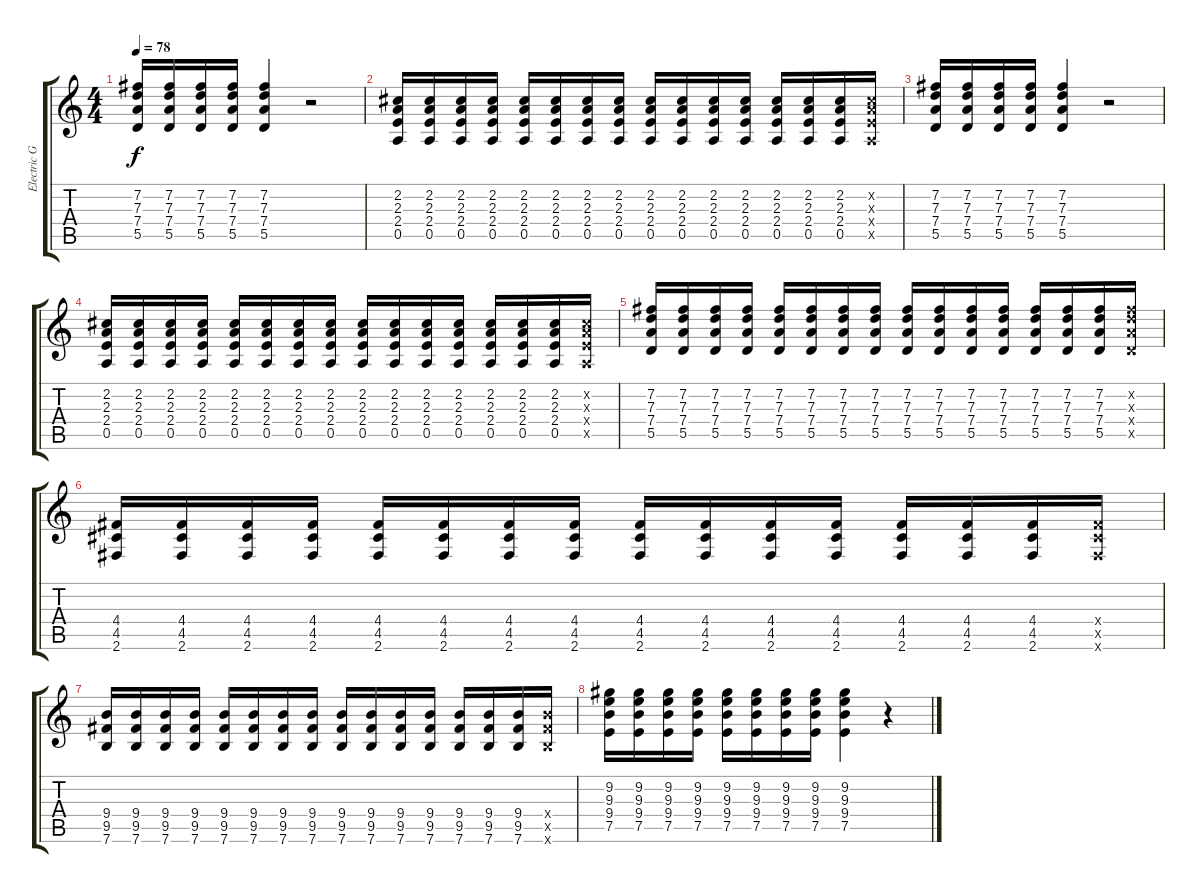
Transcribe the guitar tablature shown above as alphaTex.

\track ("Electric Guitar 1" "Electric G") {instrument distortionguitar}
\staff {score tabs}
\tuning (E4 B3 G3 D3 A2 E2) {hide}
\ts (4 4)
\tempo 78
\clef g2
\ks c
(7.2 7.3 7.4 5.5).16{dy f} (7.2 7.3 7.4 5.5).16 (7.2 7.3 7.4 5.5).16 (7.2 7.3 7.4 5.5).16 (7.2 7.3 7.4 5.5).4 r.2 |
(2.2 2.3 2.4 0.5).16 (2.2 2.3 2.4 0.5).16 (2.2 2.3 2.4 0.5).16 (2.2 2.3 2.4 0.5).16 (2.2 2.3 2.4 0.5).16 (2.2 2.3 2.4 0.5).16 (2.2 2.3 2.4 0.5).16 (2.2 2.3 2.4 0.5).16 (2.2 2.3 2.4 0.5).16 (2.2 2.3 2.4 0.5).16 (2.2 2.3 2.4 0.5).16 (2.2 2.3 2.4 0.5).16 (2.2 2.3 2.4 0.5).16 (2.2 2.3 2.4 0.5).16 (2.2 2.3 2.4 0.5).16 (2.2{x} 2.3{x} 2.4{x} 0.5{x}).16 |
(7.2 7.3 7.4 5.5).16 (7.2 7.3 7.4 5.5).16 (7.2 7.3 7.4 5.5).16 (7.2 7.3 7.4 5.5).16 (7.2 7.3 7.4 5.5).4 r.2 |
(2.2 2.3 2.4 0.5).16 (2.2 2.3 2.4 0.5).16 (2.2 2.3 2.4 0.5).16 (2.2 2.3 2.4 0.5).16 (2.2 2.3 2.4 0.5).16 (2.2 2.3 2.4 0.5).16 (2.2 2.3 2.4 0.5).16 (2.2 2.3 2.4 0.5).16 (2.2 2.3 2.4 0.5).16 (2.2 2.3 2.4 0.5).16 (2.2 2.3 2.4 0.5).16 (2.2 2.3 2.4 0.5).16 (2.2 2.3 2.4 0.5).16 (2.2 2.3 2.4 0.5).16 (2.2 2.3 2.4 0.5).16 (2.2{x} 2.3{x} 2.4{x} 0.5{x}).16 |
(7.2 7.3 7.4 5.5).16 (7.2 7.3 7.4 5.5).16 (7.2 7.3 7.4 5.5).16 (7.2 7.3 7.4 5.5).16 (7.2 7.3 7.4 5.5).16 (7.2 7.3 7.4 5.5).16 (7.2 7.3 7.4 5.5).16 (7.2 7.3 7.4 5.5).16 (7.2 7.3 7.4 5.5).16 (7.2 7.3 7.4 5.5).16 (7.2 7.3 7.4 5.5).16 (7.2 7.3 7.4 5.5).16 (7.2 7.3 7.4 5.5).16 (7.2 7.3 7.4 5.5).16 (7.2 7.3 7.4 5.5).16 (7.2{x} 7.3{x} 7.4{x} 5.5{x}).16 |
(4.4 4.5 2.6).16 (4.4 4.5 2.6).16 (4.4 4.5 2.6).16 (4.4 4.5 2.6).16 (4.4 4.5 2.6).16 (4.4 4.5 2.6).16 (4.4 4.5 2.6).16 (4.4 4.5 2.6).16 (4.4 4.5 2.6).16 (4.4 4.5 2.6).16 (4.4 4.5 2.6).16 (4.4 4.5 2.6).16 (4.4 4.5 2.6).16 (4.4 4.5 2.6).16 (4.4 4.5 2.6).16 (4.4{x} 4.5{x} 2.6{x}).16 |
(9.4 9.5 7.6).16 (9.4 9.5 7.6).16 (9.4 9.5 7.6).16 (9.4 9.5 7.6).16 (9.4 9.5 7.6).16 (9.4 9.5 7.6).16 (9.4 9.5 7.6).16 (9.4 9.5 7.6).16 (9.4 9.5 7.6).16 (9.4 9.5 7.6).16 (9.4 9.5 7.6).16 (9.4 9.5 7.6).16 (9.4 9.5 7.6).16 (9.4 9.5 7.6).16 (9.4 9.5 7.6).16 (9.4{x} 9.5{x} 7.6{x}).16 |
(9.2 9.3 9.4 7.5).16 (9.2 9.3 9.4 7.5).16 (9.2 9.3 9.4 7.5).16 (9.2 9.3 9.4 7.5).16 (9.2 9.3 9.4 7.5).16 (9.2 9.3 9.4 7.5).16 (9.2 9.3 9.4 7.5).16 (9.2 9.3 9.4 7.5).16 (9.2 9.3 9.4 7.5).4 r.4
